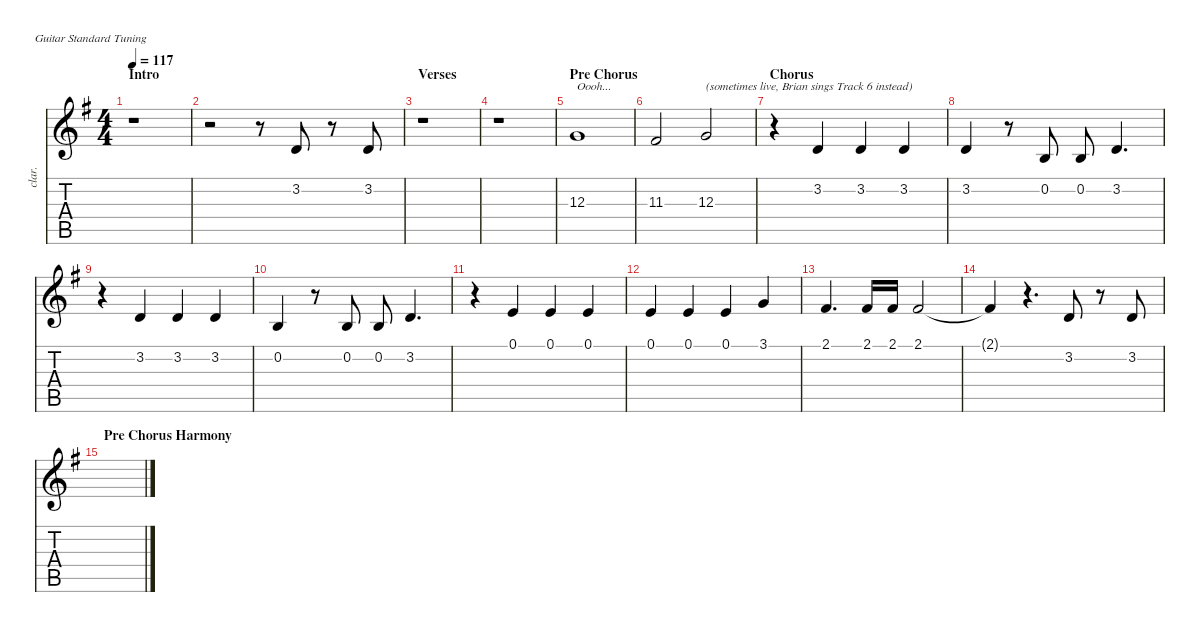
\defaultSystemsLayout 4
\hideDynamics
\bracketExtendMode nobrackets
\otherSystemsTrackNameOrientation horizontal
\track ("Brian Bell - Backup Vocals" "clar.") {instrument clarinet}
\staff {score tabs}
\tuning (E4 B3 G3 D3 A2 E2)
\ts (4 4)
\section ("" "Intro")
\tempo 117
\clef g2
\ks g
r.1{dy f instrument clarinet} |
r.2 r.8 3.2{acc forcenatural}.8 r.8 3.2{acc forcenatural}.8 |
\section ("" "Verses")
r.1 |
r.1 |
\section ("" "Pre Chorus")
12.3{acc forcenatural}.1{txt "Oooh..." instrument voiceoohs} |
11.3{acc #}.2 12.3{acc forcenatural}.2{txt "(sometimes live, Brian sings Track 6 instead)"} |
\section ("" "Chorus")
r.4{instrument clarinet} 3.2{acc forcenatural}.4 3.2{acc forcenatural}.4 3.2{acc forcenatural}.4 |
3.2{acc forcenatural}.4 r.8 0.2{acc forcenatural}.8 0.2{acc forcenatural}.8 3.2{acc forcenatural}.4{d} |
r.4 3.2{acc forcenatural}.4 3.2{acc forcenatural}.4 3.2{acc forcenatural}.4 |
0.2{acc forcenatural}.4 r.8 0.2{acc forcenatural}.8 0.2{acc forcenatural}.8 3.2{acc forcenatural}.4{d} |
r.4 0.1{acc forcenatural}.4 0.1{acc forcenatural}.4 0.1{acc forcenatural}.4 |
0.1{acc forcenatural}.4 0.1{acc forcenatural}.4 0.1{acc forcenatural}.4 3.1{acc forcenatural}.4 |
2.1{acc #}.4{d} 2.1{acc #}.16 2.1{acc #}.16 2.1{acc #}.2 |
2.1{t acc #}.4 r.4{d} 3.2{acc forcenatural}.8 r.8 3.2{acc forcenatural}.8 |
\section ("" "Pre Chorus Harmony")
